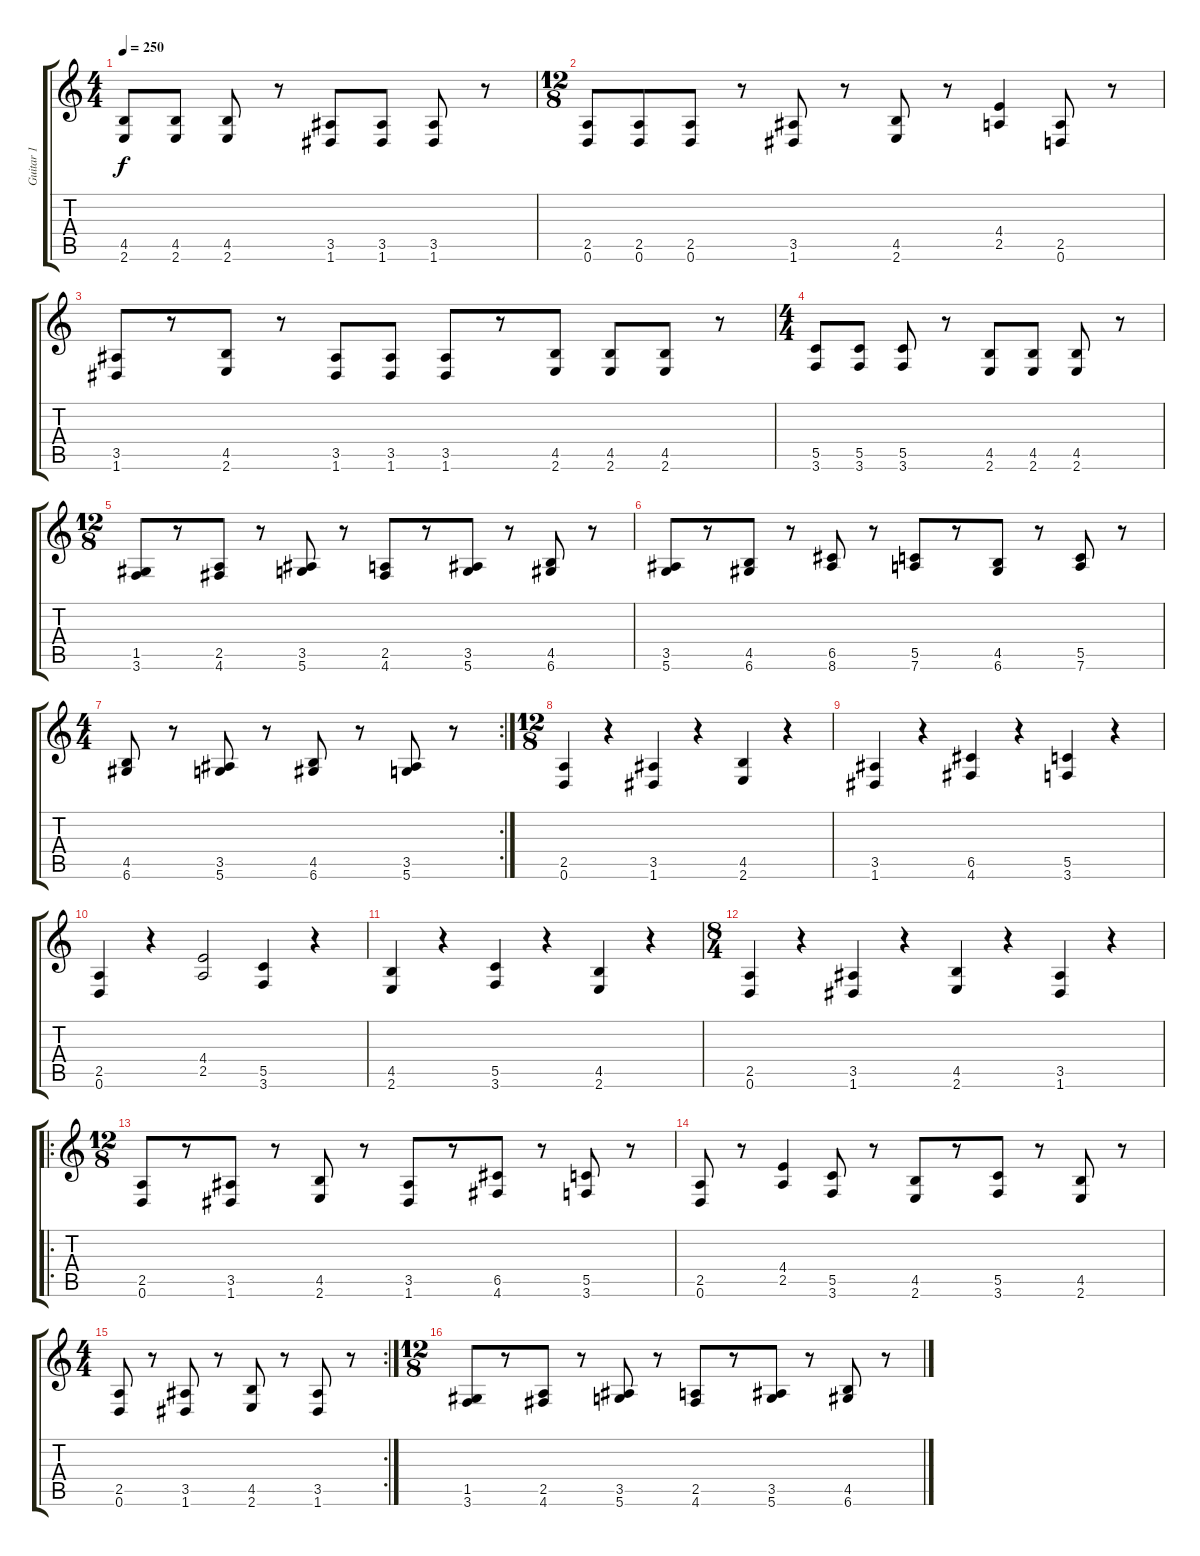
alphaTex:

\track ("Guitar 1" "Guitar 1") {instrument distortionguitar}
\staff {score tabs}
\tuning (D4 A3 F3 C3 G2 D2) {hide}
\ts (4 4)
\tempo 250
\clef g2
\ks c
(4.5 2.6).8{dy f} (4.5 2.6).8 (4.5 2.6).8 r.8 (3.5 1.6).8 (3.5 1.6).8 (3.5 1.6).8 r.8 |
\ts (12 8)
(2.5 0.6).8 (2.5 0.6).8 (2.5 0.6).8 r.8 (3.5 1.6).8 r.8 (4.5 2.6).8 r.8 (4.4 2.5).4 (2.5 0.6).8 r.8 |
(3.5 1.6).8 r.8 (4.5 2.6).8 r.8 (3.5 1.6).8 (3.5 1.6).8 (3.5 1.6).8 r.8 (4.5 2.6).8 (4.5 2.6).8 (4.5 2.6).8 r.8 |
\ts (4 4)
(5.5 3.6).8 (5.5 3.6).8 (5.5 3.6).8 r.8 (4.5 2.6).8 (4.5 2.6).8 (4.5 2.6).8 r.8 |
\ts (12 8)
(1.5 3.6).8 r.8 (2.5 4.6).8 r.8 (3.5 5.6).8 r.8 (2.5 4.6).8 r.8 (3.5 5.6).8 r.8 (4.5 6.6).8 r.8 |
(3.5 5.6).8 r.8 (4.5 6.6).8 r.8 (6.5 8.6).8 r.8 (5.5 7.6).8 r.8 (4.5 6.6).8 r.8 (5.5 7.6).8 r.8 |
\rc 2
\ts (4 4)
(4.5 6.6).8 r.8 (3.5 5.6).8 r.8 (4.5 6.6).8 r.8 (3.5 5.6).8 r.8 |
\ts (12 8)
(2.5 0.6).4 r.4 (3.5 1.6).4 r.4 (4.5 2.6).4 r.4 |
(3.5 1.6).4 r.4 (6.5 4.6).4 r.4 (5.5 3.6).4 r.4 |
(2.5 0.6).4 r.4 (4.4 2.5).2 (5.5 3.6).4 r.4 |
(4.5 2.6).4 r.4 (5.5 3.6).4 r.4 (4.5 2.6).4 r.4 |
\ts (8 4)
(2.5 0.6).4 r.4 (3.5 1.6).4 r.4 (4.5 2.6).4 r.4 (3.5 1.6).4 r.4 |
\ro
\ts (12 8)
(2.5 0.6).8 r.8 (3.5 1.6).8 r.8 (4.5 2.6).8 r.8 (3.5 1.6).8 r.8 (6.5 4.6).8 r.8 (5.5 3.6).8 r.8 |
(2.5 0.6).8 r.8 (4.4 2.5).4 (5.5 3.6).8 r.8 (4.5 2.6).8 r.8 (5.5 3.6).8 r.8 (4.5 2.6).8 r.8 |
\rc 2
\ts (4 4)
(2.5 0.6).8 r.8 (3.5 1.6).8 r.8 (4.5 2.6).8 r.8 (3.5 1.6).8 r.8 |
\ts (12 8)
(1.5 3.6).8 r.8 (2.5 4.6).8 r.8 (3.5 5.6).8 r.8 (2.5 4.6).8 r.8 (3.5 5.6).8 r.8 (4.5 6.6).8 r.8
